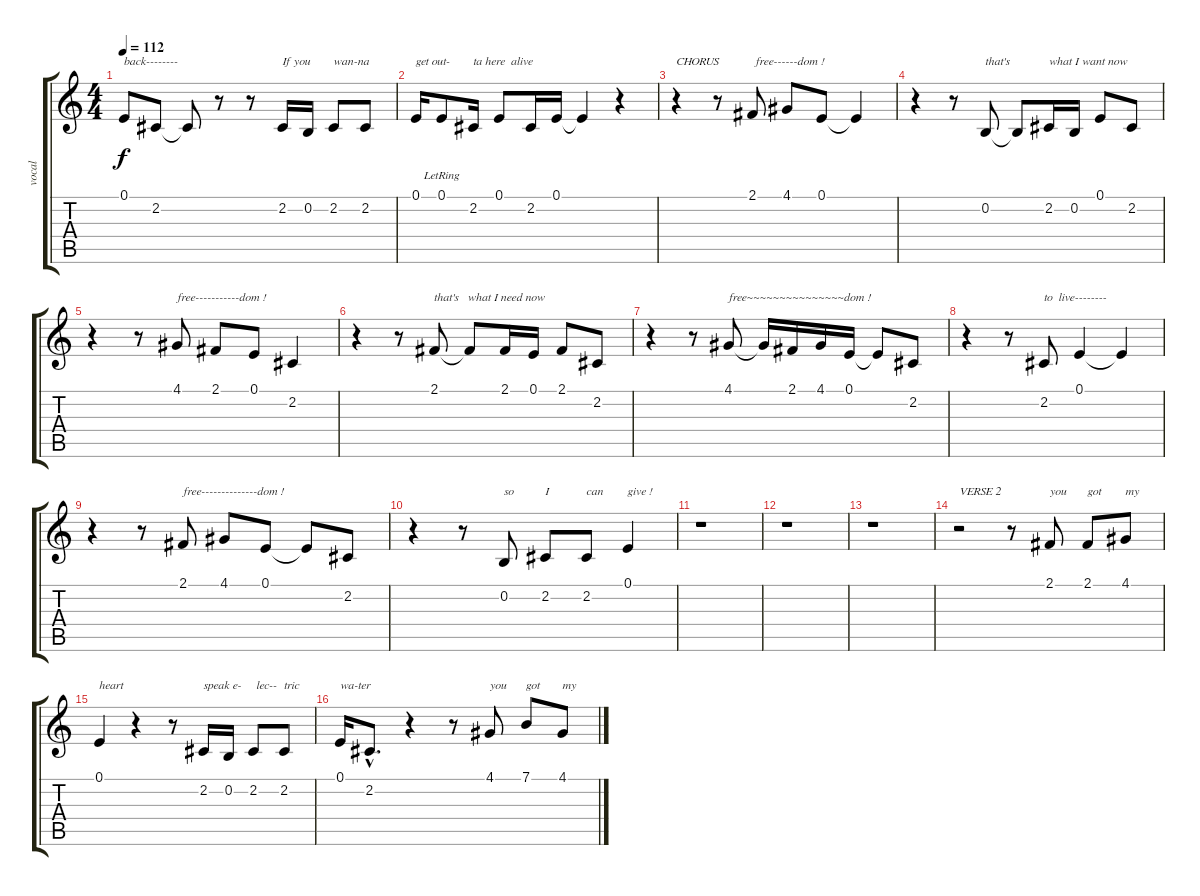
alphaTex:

\track ("vocal" "vocal") {instrument electricpiano2}
\staff {score tabs}
\tuning (E4 B3 G3 D3 A2 E2) {hide}
\ts (4 4)
\tempo 112
\clef g2
\ks c
0.1.8{txt "back--------" dy f} 2.2.8 2.2{t}.8 r.8 r.8 2.2.16{txt "If you"} 0.2.16 2.2.8{txt "wan-na"} 2.2.8 |
0.1.16{txt "get out-"} 0.1{lr}.8 2.2.16{txt "ta here  alive"} 0.1.8 2.2.16 0.1.16 0.1{t}.4 r.4 |
r.4{txt "CHORUS"} r.8 2.1.8{txt " free------dom !"} 4.1.8 0.1.8 0.1{t}.4 |
r.4 r.8 0.2.8{txt "that's"} 0.2{t}.8 2.2.16{txt "what I want now"} 0.2.16 0.1.8 2.2.8 |
r.4 r.8 4.1.8{txt "free-----------dom !"} 2.1.8 0.1.8 2.2.4 |
r.4 r.8 2.1.8{txt "that's   what I need now"} 2.1{t}.8 2.1.16 0.1.16 2.1.8 2.2.8 |
r.4 r.8 4.1.8{txt "free~~~~~~~~~~~~~~~dom !"} 4.1{t}.16 2.1.16 4.1.16 0.1.16 0.1{t}.8 2.2.8 |
r.4 r.8 2.2.8{txt "to  live--------"} 0.1.4 0.1{t}.4 |
r.4 r.8 2.1.8{txt "free--------------dom !"} 4.1.8 0.1.8 0.1{t}.8 2.2.8 |
r.4 r.8 0.2.8{txt "so"} 2.2.8{txt "I"} 2.2.8{txt "can"} 0.1.4{txt "give !"} |
r.1 |
r.1 |
r.1 |
r.2{txt "VERSE 2"} r.8 2.1.8{txt "you"} 2.1.8{txt "got"} 4.1.8{txt "my"} |
0.1.4{txt "heart"} r.4 r.8 2.2.16{txt "speak e-"} 0.2.16 2.2.8{txt " lec--"} 2.2.8{txt "tric"} |
0.1.16{txt "wa-ter"} 2.2{hac}.8{d} r.4 r.8 4.1.8{txt "you"} 7.1.8{txt "got"} 4.1.8{txt "my"}
